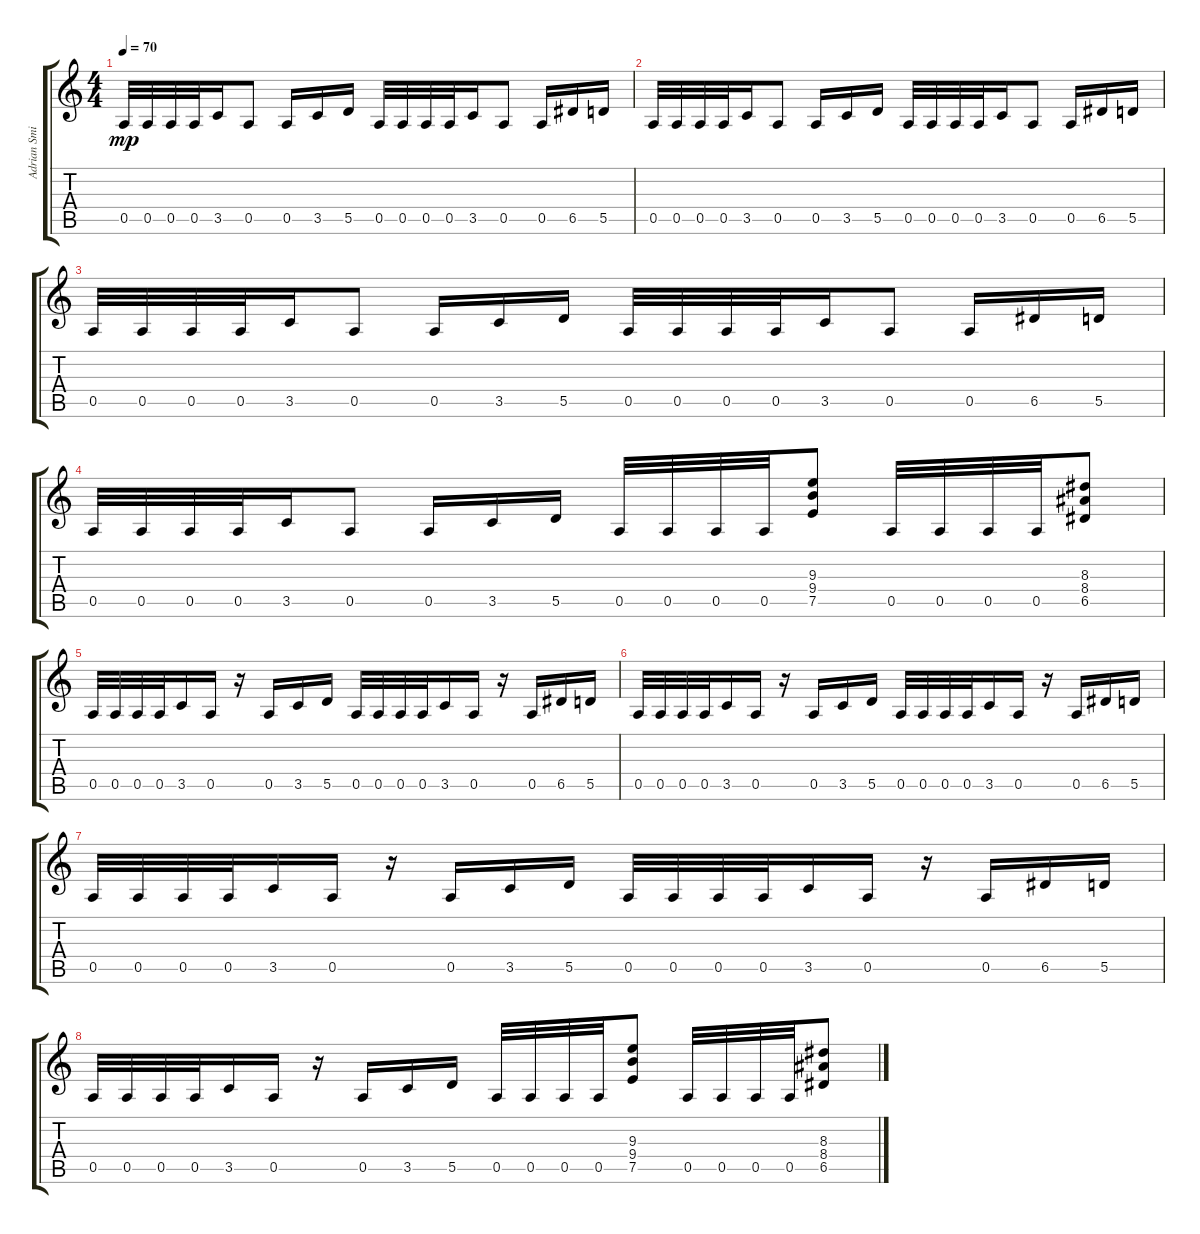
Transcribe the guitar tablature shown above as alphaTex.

\track ("Adrian Smith" "Adrian Smi") {instrument distortionguitar}
\staff {score tabs}
\tuning (E4 B3 G3 D3 A2 E2) {hide}
\ts (4 4)
\tempo 70
\clef g2
\ks c
0.5.32{dy mp} 0.5.32 0.5.32 0.5.32 3.5.16 0.5.8 0.5.16 3.5.16 5.5.16 0.5.32 0.5.32 0.5.32 0.5.32 3.5.16 0.5.8 0.5.16 6.5.16 5.5.16 |
0.5.32 0.5.32 0.5.32 0.5.32 3.5.16 0.5.8 0.5.16 3.5.16 5.5.16 0.5.32 0.5.32 0.5.32 0.5.32 3.5.16 0.5.8 0.5.16 6.5.16 5.5.16 |
0.5.32 0.5.32 0.5.32 0.5.32 3.5.16 0.5.8 0.5.16 3.5.16 5.5.16 0.5.32 0.5.32 0.5.32 0.5.32 3.5.16 0.5.8 0.5.16 6.5.16 5.5.16 |
0.5.32 0.5.32 0.5.32 0.5.32 3.5.16 0.5.8 0.5.16 3.5.16 5.5.16 0.5.32 0.5.32 0.5.32 0.5.32 (9.3 9.4 7.5).8 0.5.32 0.5.32 0.5.32 0.5.32 (8.3 8.4 6.5).8 |
0.5.32 0.5.32 0.5.32 0.5.32 3.5.16 0.5.16 r.16 0.5.16 3.5.16 5.5.16 0.5.32 0.5.32 0.5.32 0.5.32 3.5.16 0.5.16 r.16 0.5.16 6.5.16 5.5.16 |
0.5.32 0.5.32 0.5.32 0.5.32 3.5.16 0.5.16 r.16 0.5.16 3.5.16 5.5.16 0.5.32 0.5.32 0.5.32 0.5.32 3.5.16 0.5.16 r.16 0.5.16 6.5.16 5.5.16 |
0.5.32 0.5.32 0.5.32 0.5.32 3.5.16 0.5.16 r.16 0.5.16 3.5.16 5.5.16 0.5.32 0.5.32 0.5.32 0.5.32 3.5.16 0.5.16 r.16 0.5.16 6.5.16 5.5.16 |
0.5.32 0.5.32 0.5.32 0.5.32 3.5.16 0.5.16 r.16 0.5.16 3.5.16 5.5.16 0.5.32 0.5.32 0.5.32 0.5.32 (9.3 9.4 7.5).8 0.5.32 0.5.32 0.5.32 0.5.32 (8.3 8.4 6.5).8
